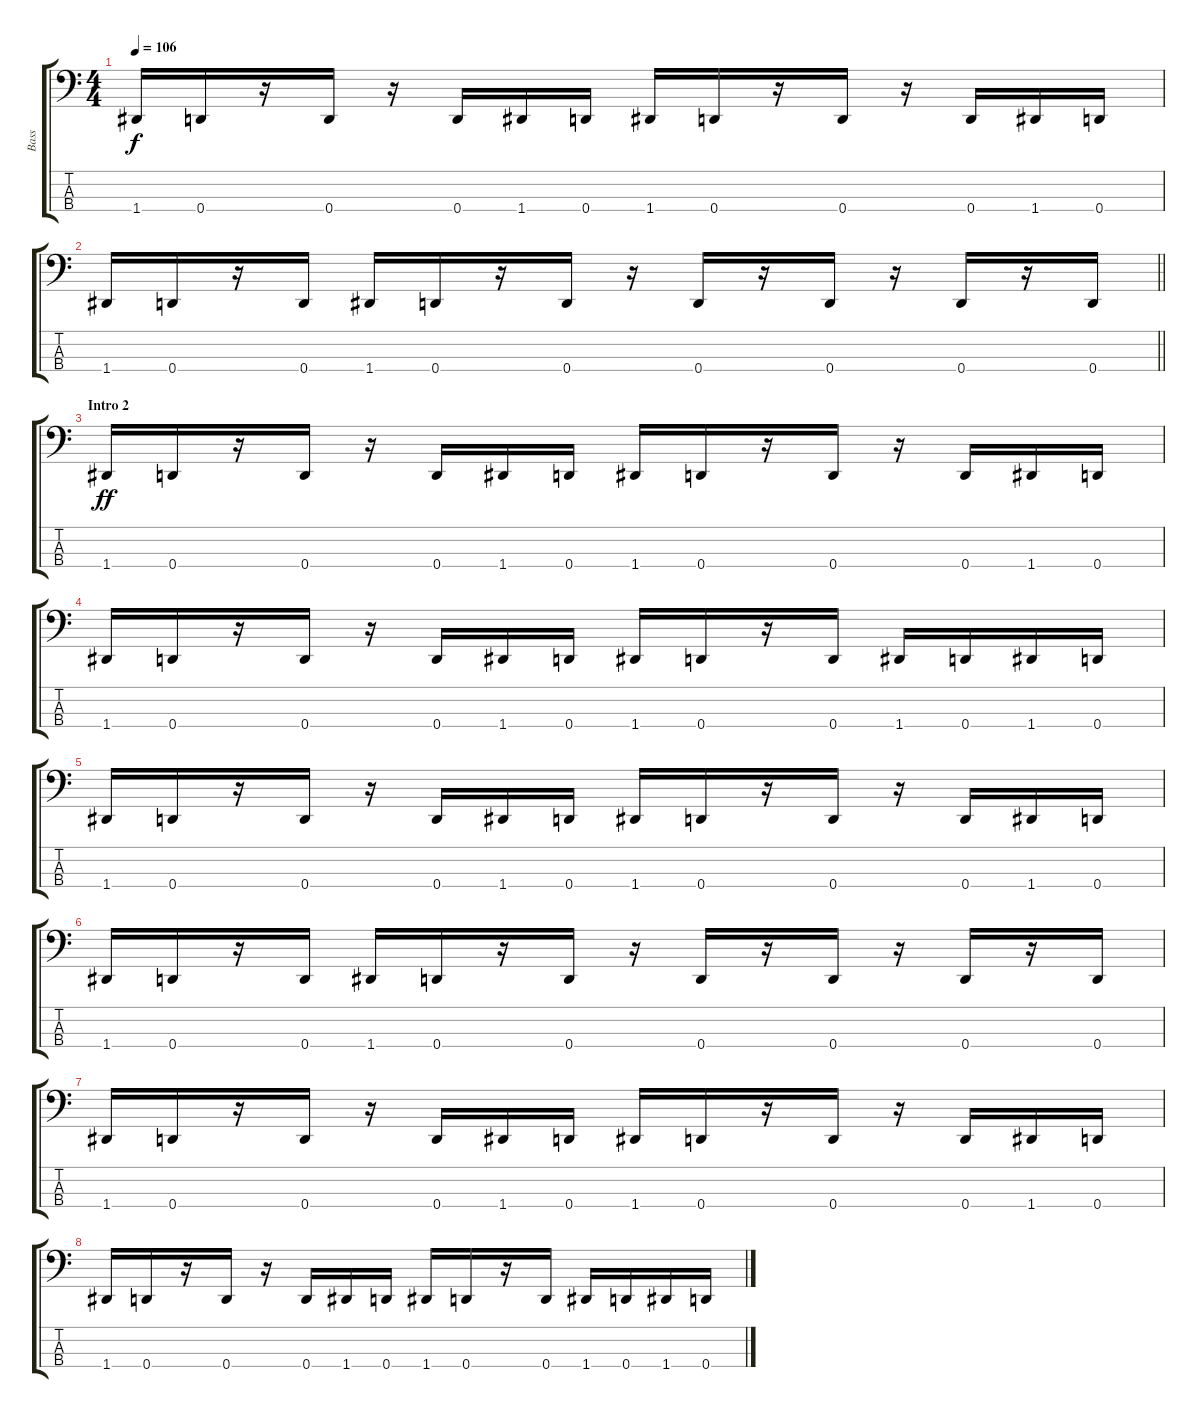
\track ("Bass" "Bass") {instrument electricbasspick}
\staff {score tabs}
\tuning (G2 D2 A1 D1) {hide}
\ts (4 4)
\tempo 106
\clef f4
\ks c
1.4.16{dy f} 0.4.16 r.16 0.4.16 r.16 0.4.16 1.4.16 0.4.16 1.4.16 0.4.16 r.16 0.4.16 r.16 0.4.16 1.4.16 0.4.16 |
\barLineRight lightlight
1.4.16 0.4.16 r.16 0.4.16 1.4.16 0.4.16 r.16 0.4.16 r.16 0.4.16 r.16 0.4.16 r.16 0.4.16 r.16 0.4.16 |
\section ("" "Intro 2")
1.4.16{dy ff volume 16} 0.4.16 r.16 0.4.16 r.16 0.4.16 1.4.16 0.4.16 1.4.16 0.4.16 r.16 0.4.16 r.16 0.4.16 1.4.16 0.4.16 |
1.4.16 0.4.16 r.16 0.4.16 r.16 0.4.16 1.4.16 0.4.16 1.4.16 0.4.16 r.16 0.4.16 1.4.16 0.4.16 1.4.16 0.4.16 |
1.4.16 0.4.16 r.16 0.4.16 r.16 0.4.16 1.4.16 0.4.16 1.4.16 0.4.16 r.16 0.4.16 r.16 0.4.16 1.4.16 0.4.16 |
1.4.16 0.4.16 r.16 0.4.16 1.4.16 0.4.16 r.16 0.4.16 r.16 0.4.16 r.16 0.4.16 r.16 0.4.16 r.16 0.4.16 |
1.4.16 0.4.16 r.16 0.4.16 r.16 0.4.16 1.4.16 0.4.16 1.4.16 0.4.16 r.16 0.4.16 r.16 0.4.16 1.4.16 0.4.16 |
1.4.16 0.4.16 r.16 0.4.16 r.16 0.4.16 1.4.16 0.4.16 1.4.16 0.4.16 r.16 0.4.16 1.4.16 0.4.16 1.4.16 0.4.16
